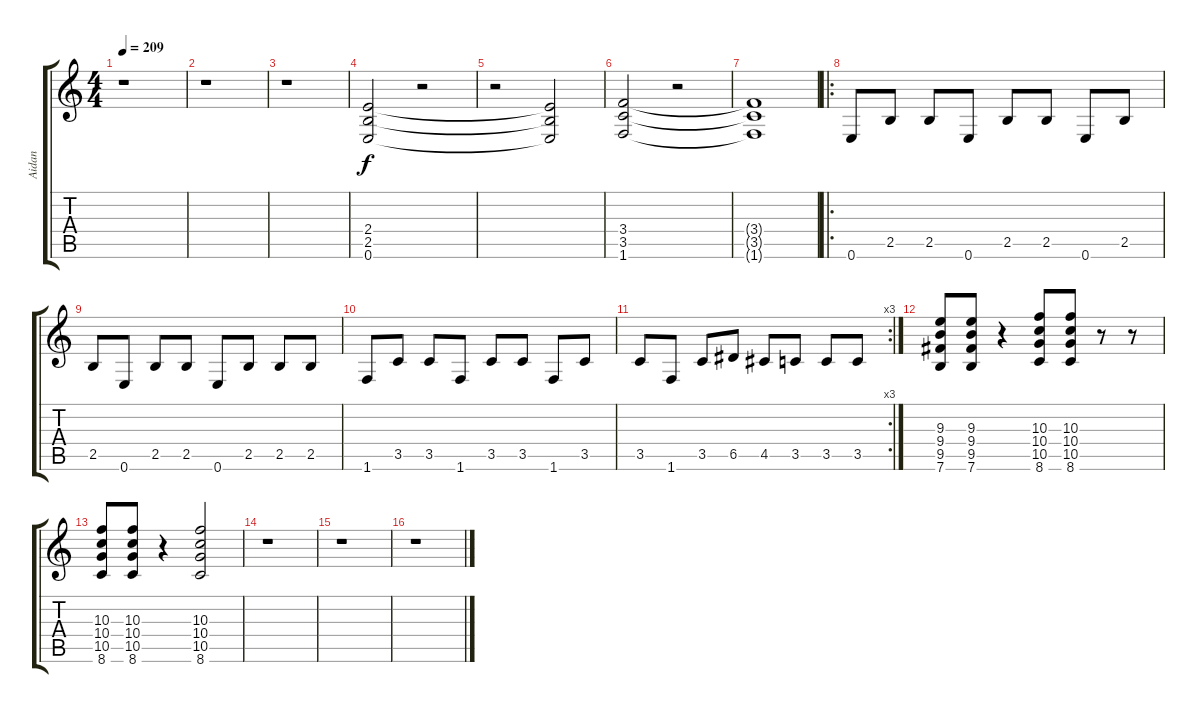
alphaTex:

\track ("Aidan" "Aidan") {instrument distortionguitar}
\staff {score tabs}
\tuning (E4 B3 G3 D3 A2 E2) {hide}
\ts (4 4)
\tempo 209
\clef g2
\ks c
r.1{dy f} |
r.1 |
r.1 |
(2.4 2.5 0.6).2 r.2 |
r.2 (2.4{t} 2.5{t} 0.6{t}).2 |
(3.4 3.5 1.6).2 r.2 |
(3.4{t} 3.5{t} 1.6{t}).1 |
\ro
0.6.8 2.5.8 2.5.8 0.6.8 2.5.8 2.5.8 0.6.8 2.5.8 |
2.5.8 0.6.8 2.5.8 2.5.8 0.6.8 2.5.8 2.5.8 2.5.8 |
1.6.8 3.5.8 3.5.8 1.6.8 3.5.8 3.5.8 1.6.8 3.5.8 |
\rc 3
3.5.8 1.6.8 3.5.8 6.5.8 4.5.8 3.5.8 3.5.8 3.5.8 |
(9.3 9.4 9.5 7.6).8 (9.3 9.4 9.5 7.6).8 r.4 (10.3 10.4 10.5 8.6).8 (10.3 10.4 10.5 8.6).8 r.8 r.8 |
(10.3 10.4 10.5 8.6).8 (10.3 10.4 10.5 8.6).8 r.4 (10.3 10.4 10.5 8.6).2 |
r.1 |
r.1 |
r.1
